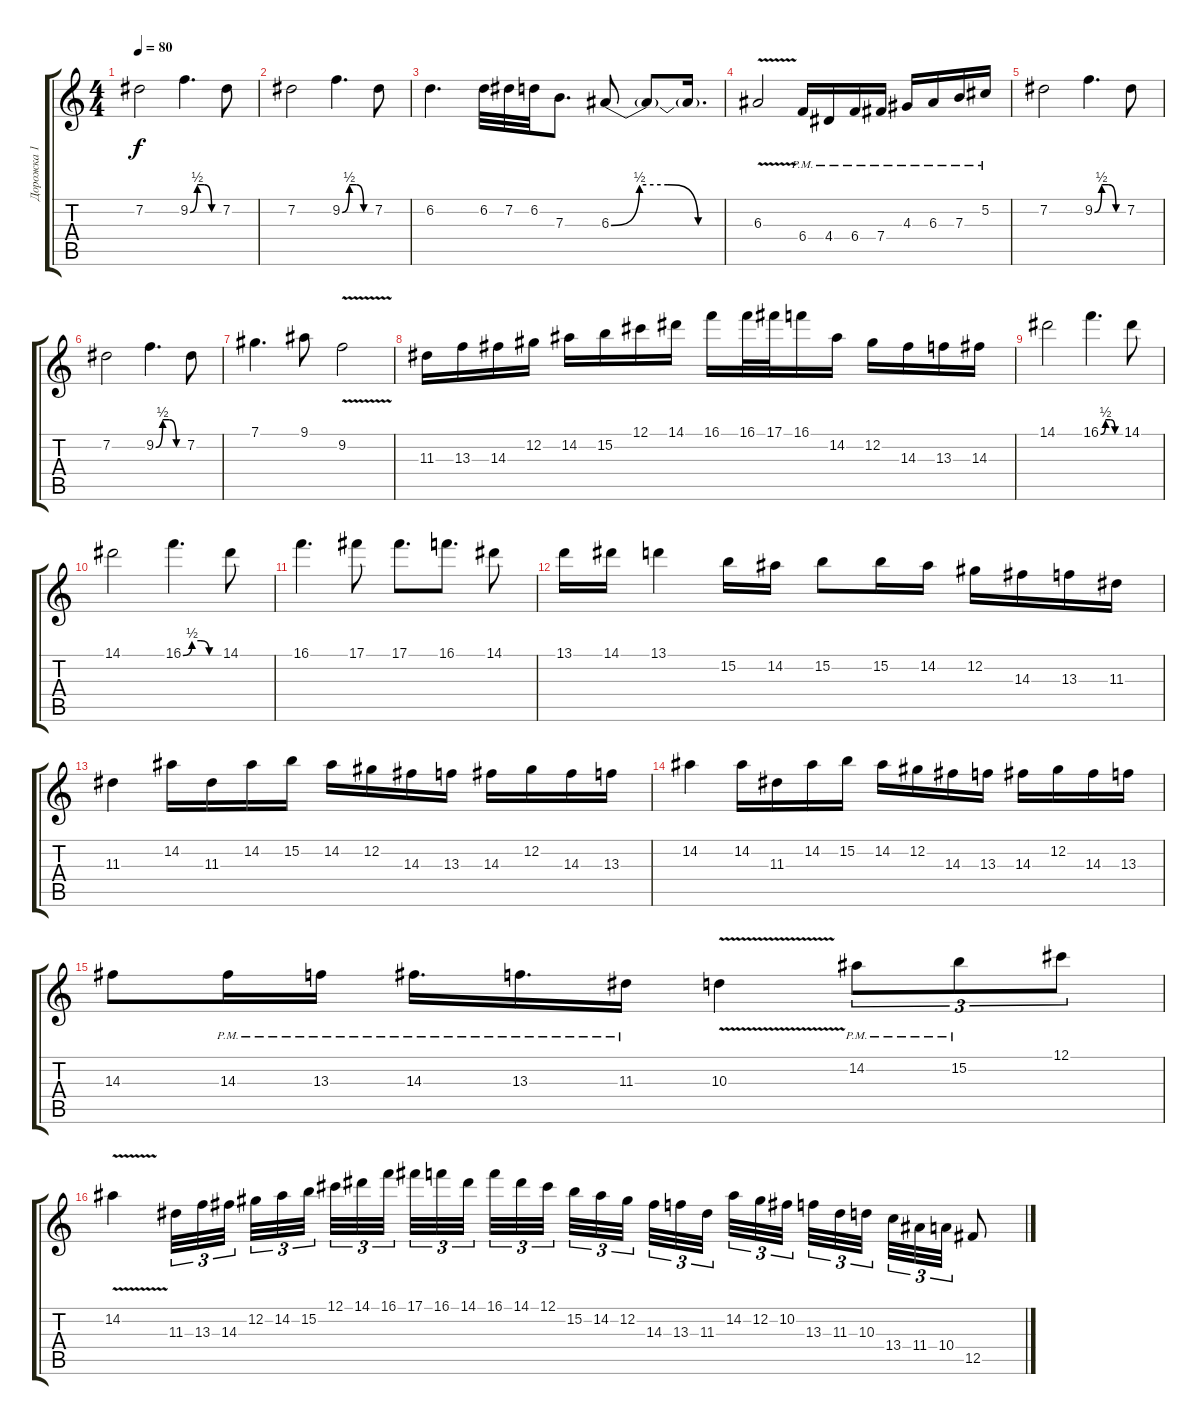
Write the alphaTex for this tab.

\track ("Дорожка 1" "Дорожка 1") {instrument distortionguitar}
\staff {score tabs}
\tuning (Db4 Ab3 E3 B2 Gb2 B1) {hide}
\ts (4 4)
\tempo 80
\clef g2
\ks c
7.2.2{dy f} 9.2{be (custom 0 0 15 2 30 2 45 0 58 0 60 0)}.4{d} 7.2.8 |
7.2.2 9.2{be (custom 0 0 15 2 30 2 45 0 58 0 60 0)}.4{d} 7.2.8 |
6.2.4{d} 6.2.32 7.2.32 6.2.32 7.3.8{d} 6.3{be (custom 0 0 15 2 30 2 46 0 60 0)}.8 6.3{t}.8 6.3{t}.16{d} |
6.3{v}.2 6.4{pm}.16 4.4{pm}.16 6.4{pm}.16 7.4{pm}.16 4.3{pm}.16 6.3{pm}.16 7.3{pm}.16 5.2{pm}.16 |
7.2.2 9.2{be (custom 0 0 15 2 30 2 45 0 58 0 60 0)}.4{d} 7.2.8 |
7.2.2 9.2{be (custom 0 0 15 2 30 2 45 0 58 0 60 0)}.4{d} 7.2.8 |
7.1.4{d} 9.1.8 9.2{v}.2 |
11.3.16 13.3.16 14.3.16 12.2.16 14.2.16 15.2.16 12.1.16 14.1.16 16.1.16 16.1.32 17.1.32 16.1.16 14.2.16 12.2.16 14.3.16 13.3.16 14.3.16 |
14.1.2 16.1{be (custom 0 0 15 2 30 2 44 0 60 0)}.4{d} 14.1.8 |
14.1.2 16.1{be (custom 0 0 15 2 30 2 44 0 60 0)}.4{d} 14.1.8 |
16.1.4{d} 17.1.8 17.1.8{d} 16.1.8{d} 14.1.8 |
13.1.16 14.1.16 13.1.4 15.2.16 14.2.16 15.2.8 15.2.16 14.2.16 12.2.16 14.3.16 13.3.16 11.3.16 |
11.3.4 14.2.16 11.3.16 14.2.16 15.2.16 14.2.16 12.2.16 14.3.16 13.3.16 14.3.16 12.2.16 14.3.16 13.3.16 |
14.2.4 14.2.16 11.3.16 14.2.16 15.2.16 14.2.16 12.2.16 14.3.16 13.3.16 14.3.16 12.2.16 14.3.16 13.3.16 |
14.3.8 14.3{pm}.16 13.3{pm}.16 14.3{pm}.16{d} 13.3{pm}.16{d} 11.3{pm}.16 10.3{v}.4 14.2{pm}.8{tu (3 2)} 15.2{pm}.8{tu (3 2)} 12.1.8{tu (3 2)} |
14.2{v}.4 11.3.32{tu (3 2)} 13.3.32{tu (3 2)} 14.3.32{tu (3 2) beam splitsecondary} 12.2.32{tu (3 2)} 14.2.32{tu (3 2)} 15.2.32{tu (3 2) beam splitsecondary} 12.1.32{tu (3 2)} 14.1.32{tu (3 2)} 16.1.32{tu (3 2) beam splitsecondary} 17.1.32{tu (3 2)} 16.1.32{tu (3 2)} 14.1.32{tu (3 2)} 16.1.32{tu (3 2)} 14.1.32{tu (3 2)} 12.1.32{tu (3 2) beam splitsecondary} 15.2.32{tu (3 2)} 14.2.32{tu (3 2)} 12.2.32{tu (3 2) beam splitsecondary} 14.3.32{tu (3 2)} 13.3.32{tu (3 2)} 11.3.32{tu (3 2) beam splitsecondary} 14.2.32{tu (3 2)} 12.2.32{tu (3 2)} 10.2.32{tu (3 2)} 13.3.32{tu (3 2)} 11.3.32{tu (3 2)} 10.3.32{tu (3 2) beam splitsecondary} 13.4.32{tu (3 2)} 11.4.32{tu (3 2)} 10.4.32{tu (3 2)} 12.5.8
